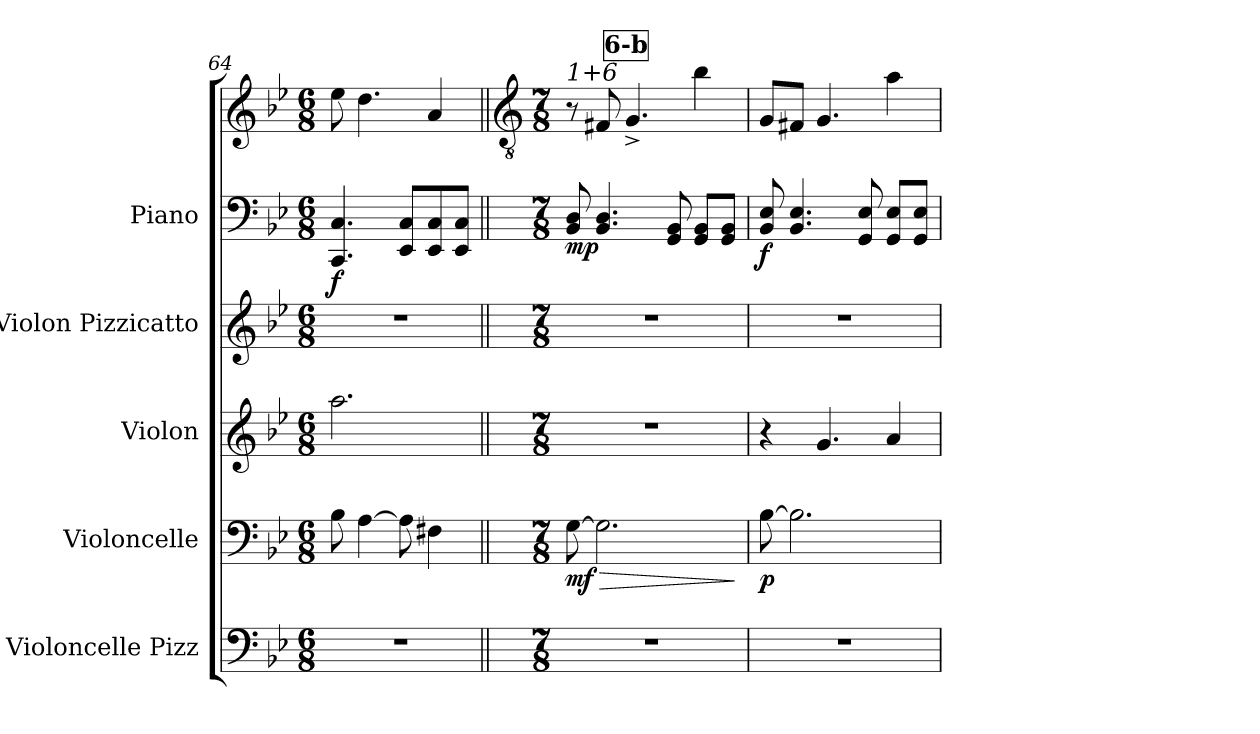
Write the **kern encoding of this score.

**kern	**kern	**dynam	**kern	**kern	**kern	**kern	**dynam
*part5	*part4	*part4	*part3	*part2	*part1	*part1	*part1
*staff6	*staff5	*staff5	*staff4	*staff3	*staff2	*staff1	*staff1/2
*I"Violoncelle Pizz	*I"Violoncelle	*	*I"Violon	*I"Violon Pizzicatto	*I"Piano	*	*
*I'Vlc Pizz	*I'Vlc	*	*I'Vln.	*I'Vln. Pizz.	*I'Pia.	*	*
*clefF4	*clefF4	*	*clefG2	*clefG2	*clefF4	*clefG2	*
*k[b-e-]	*k[b-e-]	*	*k[b-e-]	*k[b-e-]	*k[b-e-]	*k[b-e-]	*
*M6/8	*M6/8	*	*M6/8	*M6/8	*M6/8	*M6/8	*
=64	=64	=64	=64	=64	=64	=64	=64
!	!	!	!	!	!	!	!LO:DY:b=2
2.r	8B-\	.	2.aa\	2.r	4.CC/ 4.C/	8ee-\	f
.	[4A\	.	.	.	.	4.dd\	.
.	8A\]	.	.	.	8EE-/ 8C/L	.	.
.	4F#X\	.	.	.	8EE-/ 8C/	4a/	.
.	.	.	.	.	8EE-/ 8C/J	.	.
!!LO:REH:place=s1:a:B:fs=14:t=6-b:qo=1
=65||	=65||	=65||	=65||	=65||	=65||	=65||	=65||
*	*	*	*	*	*	*clefGv2	*
*M7/8	*M7/8	*	*M7/8	*M7/8	*M7/8	*M7/8	*
!	!	!	!	!	!	!LO:TX:i:t=1+6	!
!	!	!LO:HP:b	!	!	!	!	!
!	!	!LO:DY:n=1:b	!	!	!	!	!LO:DY:b=2
2..r	[8G\	> mf	2..r	2..r	8BB-/ 8D/	8r	mp
.	2.G\]	.	.	.	4.BB-i/ 4.D/	8F#X/	.
.	.	.	.	.	.	4.G^/	.
.	.	.	.	.	8GG/ 8BB-/	.	.
.	.	.	.	.	8GG/ 8BB-/L	4b-\	.
.	.	.	.	.	8GG/ 8BB-/J	.	.
.	.	]	.	.	.	.	.
=66	=66	=66	=66	=66	=66	=66	=66
!	!	!LO:DY:b	!	!	!	!	!LO:DY:b=2
2..r	[8B-\	p	4r	2..r	8BB-/ 8E-/	8G/L	f
.	2.B-\]	.	.	.	4.BB-/ 4.E-/	8F#X/J	.
.	.	.	4.g/	.	.	4.G/	.
.	.	.	.	.	8GG/ 8E-/	.	.
.	.	.	4a/	.	8GG/ 8E-/L	4a\	.
.	.	.	.	.	8GG/ 8E-/J	.	.
=	=	=	=	=	=	=	=
*-	*-	*-	*-	*-	*-	*-	*-
